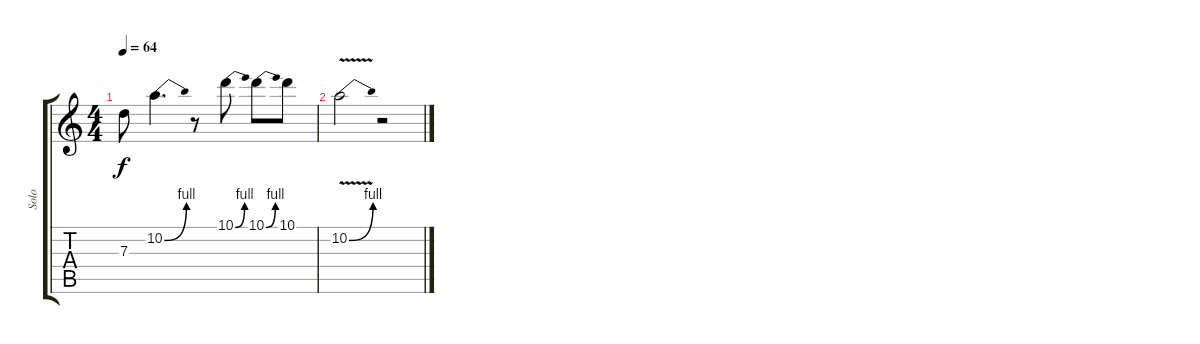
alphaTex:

\track ("Solo" "Solo") {instrument electricguitarclean}
\staff {score tabs}
\tuning (E4 B3 G3 D3 A2 E2) {hide}
\ts (4 4)
\tempo 64
\clef g2
\ks c
7.3.8{dy f} 10.2{be (bend 0 0 60 4)}.4{d} r.8 10.1{be (bend 0 0 60 4)}.8 10.1{be (bend 0 0 60 4)}.8 10.1.8 |
10.2{be (bend 0 0 60 4) v}.2 r.2
